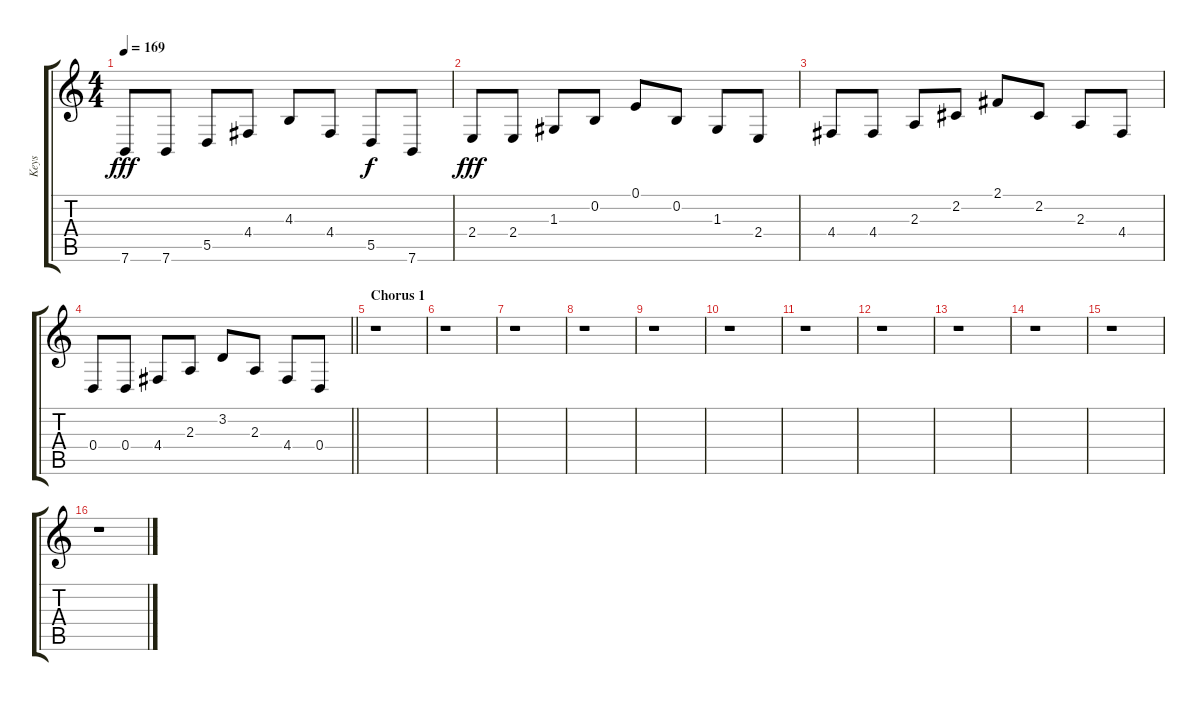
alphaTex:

\track ("Keys" "Keys") {instrument harpsichord}
\staff {score tabs}
\tuning (E4 B3 G3 D3 A2 E2) {hide}
\ts (4 4)
\tempo 169
\clef g2
\ks c
7.6.8{dy fff} 7.6.8 5.5.8 4.4.8 4.3.8 4.4.8 5.5.8{dy f} 7.6.8 |
2.4.8{dy fff} 2.4.8 1.3.8 0.2.8 0.1.8 0.2.8 1.3.8 2.4.8 |
4.4.8 4.4.8 2.3.8 2.2.8 2.1.8 2.2.8 2.3.8 4.4.8 |
\barLineRight lightlight
0.4.8 0.4.8 4.4.8 2.3.8 3.2.8 2.3.8 4.4.8 0.4.8 |
\section ("" "Chorus 1")
r.1 |
r.1 |
r.1 |
r.1 |
r.1 |
r.1 |
r.1 |
r.1 |
r.1 |
r.1 |
r.1 |
r.1
